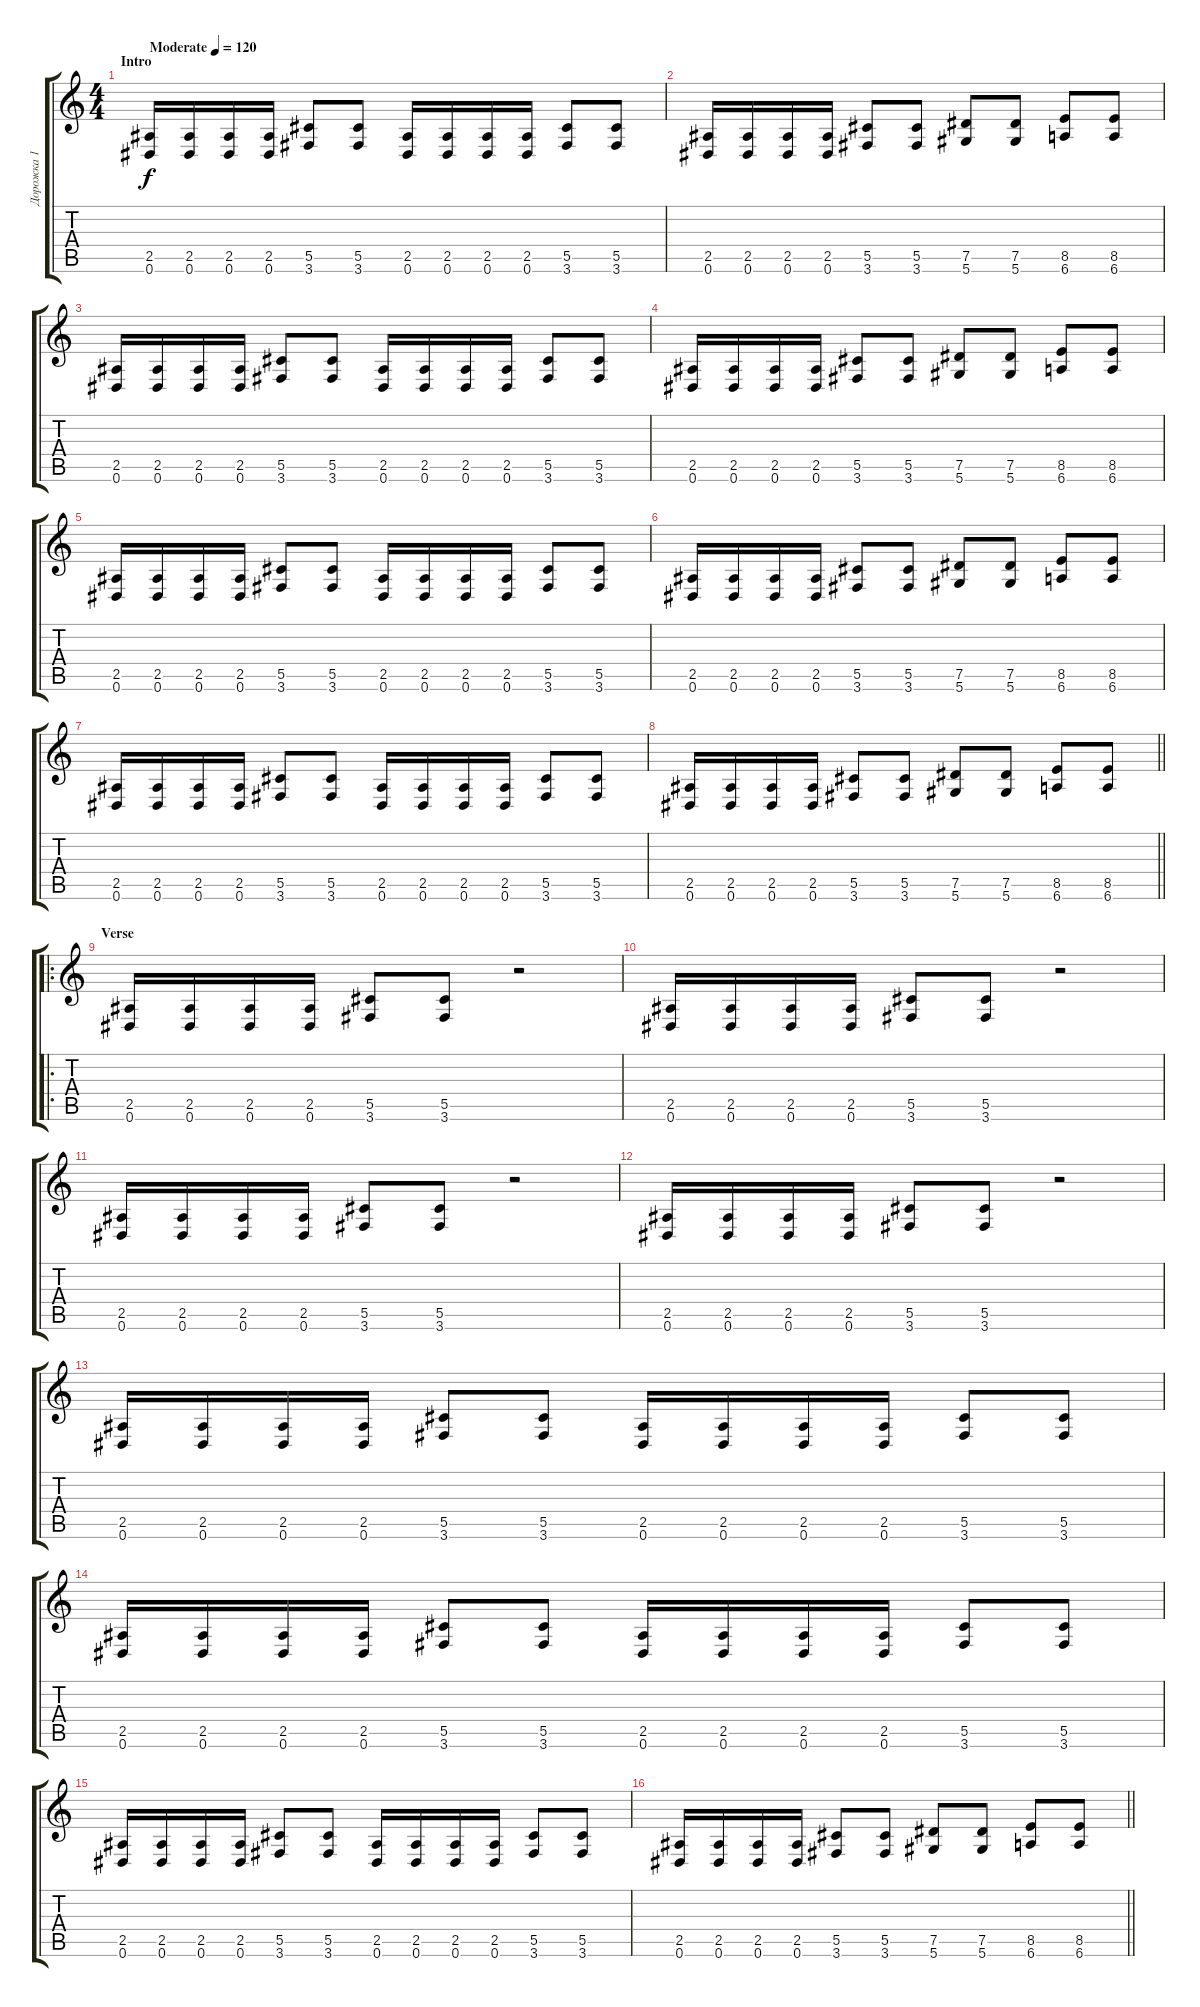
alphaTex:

\track ("Дорожка 1" "Дорожка 1") {instrument distortionguitar}
\staff {score tabs}
\tuning (Eb4 Bb3 Gb3 Db3 Ab2 Eb2) {hide}
\ts (4 4)
\section ("" "Intro")
\tempo (120 "Moderate")
\clef g2
\ks c
(2.5 0.6).16{dy f instrument distortionguitar} (2.5 0.6).16 (2.5 0.6).16 (2.5 0.6).16 (5.5 3.6).8 (5.5 3.6).8 (2.5 0.6).16 (2.5 0.6).16 (2.5 0.6).16 (2.5 0.6).16 (5.5 3.6).8 (5.5 3.6).8 |
(2.5 0.6).16 (2.5 0.6).16 (2.5 0.6).16 (2.5 0.6).16 (5.5 3.6).8 (5.5 3.6).8 (7.5 5.6).8 (7.5 5.6).8 (8.5 6.6).8 (8.5 6.6).8 |
(2.5 0.6).16 (2.5 0.6).16 (2.5 0.6).16 (2.5 0.6).16 (5.5 3.6).8 (5.5 3.6).8 (2.5 0.6).16 (2.5 0.6).16 (2.5 0.6).16 (2.5 0.6).16 (5.5 3.6).8 (5.5 3.6).8 |
(2.5 0.6).16 (2.5 0.6).16 (2.5 0.6).16 (2.5 0.6).16 (5.5 3.6).8 (5.5 3.6).8 (7.5 5.6).8 (7.5 5.6).8 (8.5 6.6).8 (8.5 6.6).8 |
(2.5 0.6).16 (2.5 0.6).16 (2.5 0.6).16 (2.5 0.6).16 (5.5 3.6).8 (5.5 3.6).8 (2.5 0.6).16 (2.5 0.6).16 (2.5 0.6).16 (2.5 0.6).16 (5.5 3.6).8 (5.5 3.6).8 |
(2.5 0.6).16 (2.5 0.6).16 (2.5 0.6).16 (2.5 0.6).16 (5.5 3.6).8 (5.5 3.6).8 (7.5 5.6).8 (7.5 5.6).8 (8.5 6.6).8 (8.5 6.6).8 |
(2.5 0.6).16 (2.5 0.6).16 (2.5 0.6).16 (2.5 0.6).16 (5.5 3.6).8 (5.5 3.6).8 (2.5 0.6).16 (2.5 0.6).16 (2.5 0.6).16 (2.5 0.6).16 (5.5 3.6).8 (5.5 3.6).8 |
\barLineRight lightlight
(2.5 0.6).16 (2.5 0.6).16 (2.5 0.6).16 (2.5 0.6).16 (5.5 3.6).8 (5.5 3.6).8 (7.5 5.6).8 (7.5 5.6).8 (8.5 6.6).8 (8.5 6.6).8 |
\ro
\section ("" "Verse")
(2.5 0.6).16 (2.5 0.6).16 (2.5 0.6).16 (2.5 0.6).16 (5.5 3.6).8 (5.5 3.6).8 r.2 |
(2.5 0.6).16 (2.5 0.6).16 (2.5 0.6).16 (2.5 0.6).16 (5.5 3.6).8 (5.5 3.6).8 r.2 |
(2.5 0.6).16 (2.5 0.6).16 (2.5 0.6).16 (2.5 0.6).16 (5.5 3.6).8 (5.5 3.6).8 r.2 |
(2.5 0.6).16 (2.5 0.6).16 (2.5 0.6).16 (2.5 0.6).16 (5.5 3.6).8 (5.5 3.6).8 r.2 |
(2.5 0.6).16 (2.5 0.6).16 (2.5 0.6).16 (2.5 0.6).16 (5.5 3.6).8 (5.5 3.6).8 (2.5 0.6).16 (2.5 0.6).16 (2.5 0.6).16 (2.5 0.6).16 (5.5 3.6).8 (5.5 3.6).8 |
(2.5 0.6).16 (2.5 0.6).16 (2.5 0.6).16 (2.5 0.6).16 (5.5 3.6).8 (5.5 3.6).8 (2.5 0.6).16 (2.5 0.6).16 (2.5 0.6).16 (2.5 0.6).16 (5.5 3.6).8 (5.5 3.6).8 |
(2.5 0.6).16 (2.5 0.6).16 (2.5 0.6).16 (2.5 0.6).16 (5.5 3.6).8 (5.5 3.6).8 (2.5 0.6).16 (2.5 0.6).16 (2.5 0.6).16 (2.5 0.6).16 (5.5 3.6).8 (5.5 3.6).8 |
\barLineRight lightlight
(2.5 0.6).16 (2.5 0.6).16 (2.5 0.6).16 (2.5 0.6).16 (5.5 3.6).8 (5.5 3.6).8 (7.5 5.6).8 (7.5 5.6).8 (8.5 6.6).8 (8.5 6.6).8
